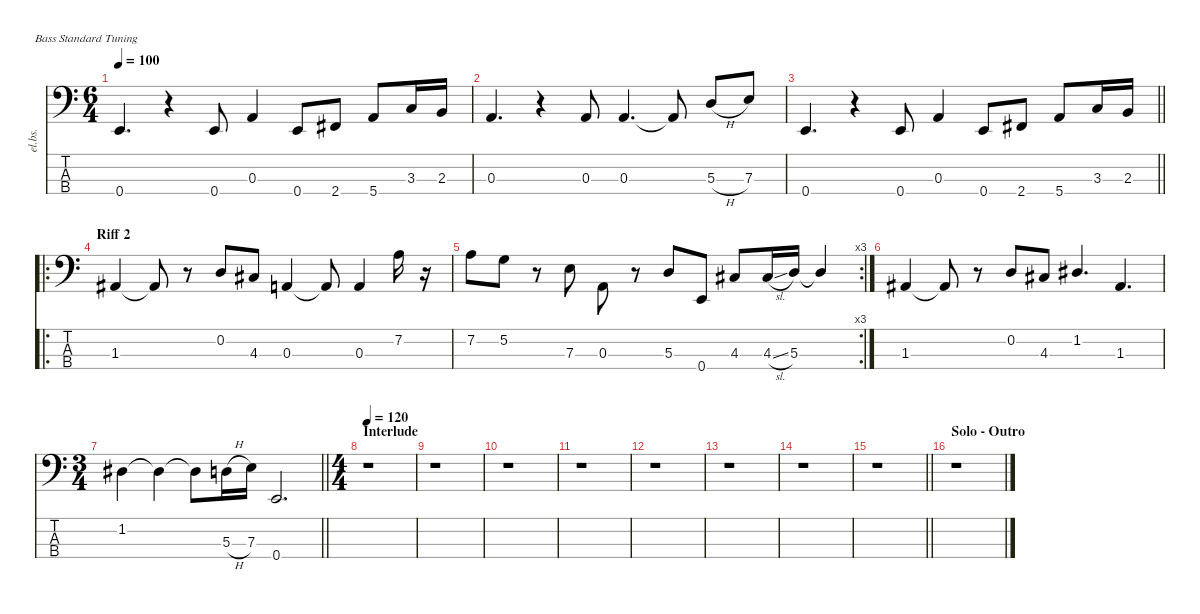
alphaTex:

\defaultSystemsLayout 4
\hideDynamics
\bracketExtendMode nobrackets
\otherSystemsTrackNameOrientation horizontal
\track ("Bass" "el.bs.") {instrument electricbassfinger}
\staff {score tabs}
\tuning (G2 D2 A1 E1)
\ts (6 4)
\tempo 100
\clef f4
\ks c
0.4.4{d dy f beam Up} r.4{beam Up} 0.4.8{beam Up} 0.3.4{beam Up} 0.4.8{beam Up} 2.4{acc #}.8{beam Up} 5.4.8{beam Up} 3.3.16{beam Up} 2.3.16{beam Up} |
0.3.4{d beam Up} r.4{beam Up} 0.3.8{beam Up} 0.3.4{d beam Up} 0.3{t}.8{beam Up} 5.3{h}.8{beam Up} 7.3.8{beam Up} |
\barLineRight lightlight
0.4.4{d beam Up} r.4{beam Up} 0.4.8{beam Up} 0.3.4{beam Up} 0.4.8{beam Up} 2.4{acc #}.8{beam Up} 5.4.8{beam Up} 3.3.16{beam Up} 2.3.16{beam Up} |
\ro
\section ("" "Riff 2")
1.3{acc #}.4{beam Up} 1.3{t acc #}.8{beam Up} r.8{beam Up} 0.2.8{beam Up} 4.3{acc #}.8{beam Up} 0.3.4{beam Up} 0.3{t}.8{beam Up} 0.3.4{beam Up} 7.2.16{beam Down} r.16{beam Down} |
\rc 3
7.2.8{beam Down} 5.2.8{beam Down} r.8{beam Down} 7.3.8{beam Down} 0.3.8{beam Down} r.8{beam Down} 5.3.8{beam Up} 0.4.8{beam Up} 4.3{acc #}.8{beam Up} 4.3{sl acc #}.16{beam Up} 5.3.16{beam Up} 5.3{t}.4{beam Up} |
1.3{acc #}.4{beam Up} 1.3{t acc #}.8{beam Up} r.8{beam Up} 0.2.8{beam Up} 4.3{acc #}.8{beam Up} 1.2{acc #}.4{d beam Up} 1.3{acc #}.4{d beam Up} |
\ts (3 4)
\beaming (8 2 2 2)
\barLineRight lightlight
1.2{acc #}.4{beam Down} 1.2{t acc #}.4{beam Down} 1.2{t acc #}.8{beam Down} 5.3{h}.16{beam Down} 7.3.16{beam Down} 0.4.2{d beam Up} |
\ts (4 4)
\beaming (8 2 2 2 2)
\section ("" "Interlude")
\tempo 120
r.1{beam Down} |
r.1{beam Down} |
r.1{beam Down} |
r.1{beam Down} |
r.1{beam Down} |
r.1{beam Down} |
r.1{beam Down} |
\barLineRight lightlight
r.1{beam Down} |
\section ("" "Solo - Outro")
r.1{beam Down}
